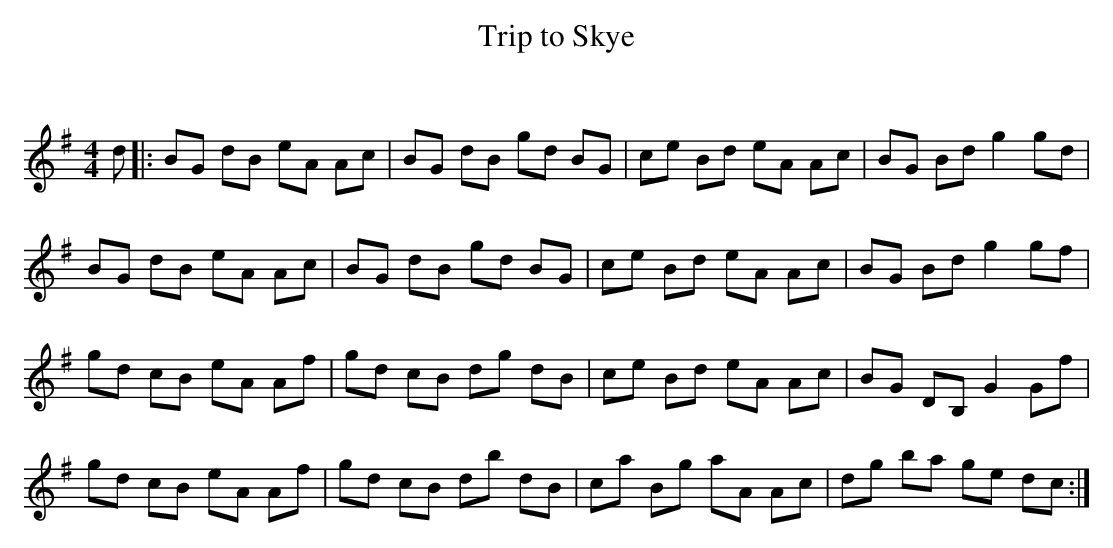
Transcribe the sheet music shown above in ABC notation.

X:1
T: Trip to Skye
C:
Q: 232
K:G
M:4/4
L:1/8
d|:BG dB eA Ac|BG dB gd BG|ce Bd eA Ac|BG Bd g2 gd|
BG dB eA Ac|BG dB gd BG|ce Bd eA Ac|BG Bd g2 gf|
gd cB eA Af|gd cB dg dB|ce Bd eA Ac|BG DB, G2 Gf|
gd cB eA Af|gd cB db dB|ca Bg aA Ac|dg ba ge dc:|
